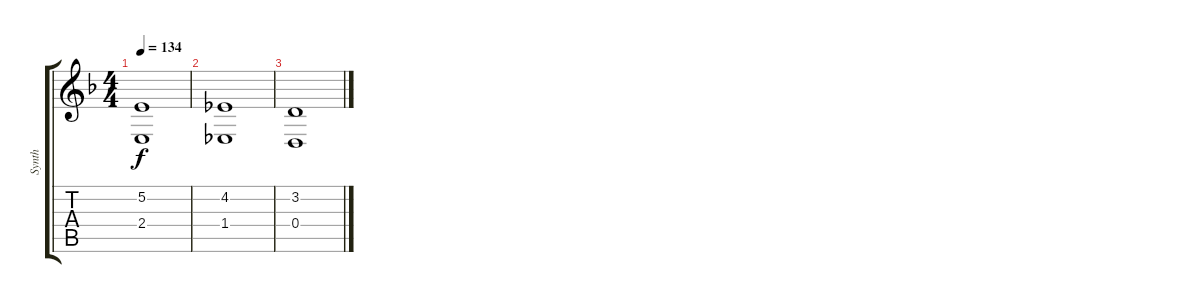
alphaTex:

\track ("Synth" "Synth") {instrument pad8sweep}
\staff {score tabs}
\tuning (E4 B3 G3 D3 A2 Db2) {hide}
\ts (4 4)
\tempo 134
\clef g2
\ks dminor
(5.2 2.4).1{dy f} |
(4.2 1.4).1 |
(3.2 0.4).1
